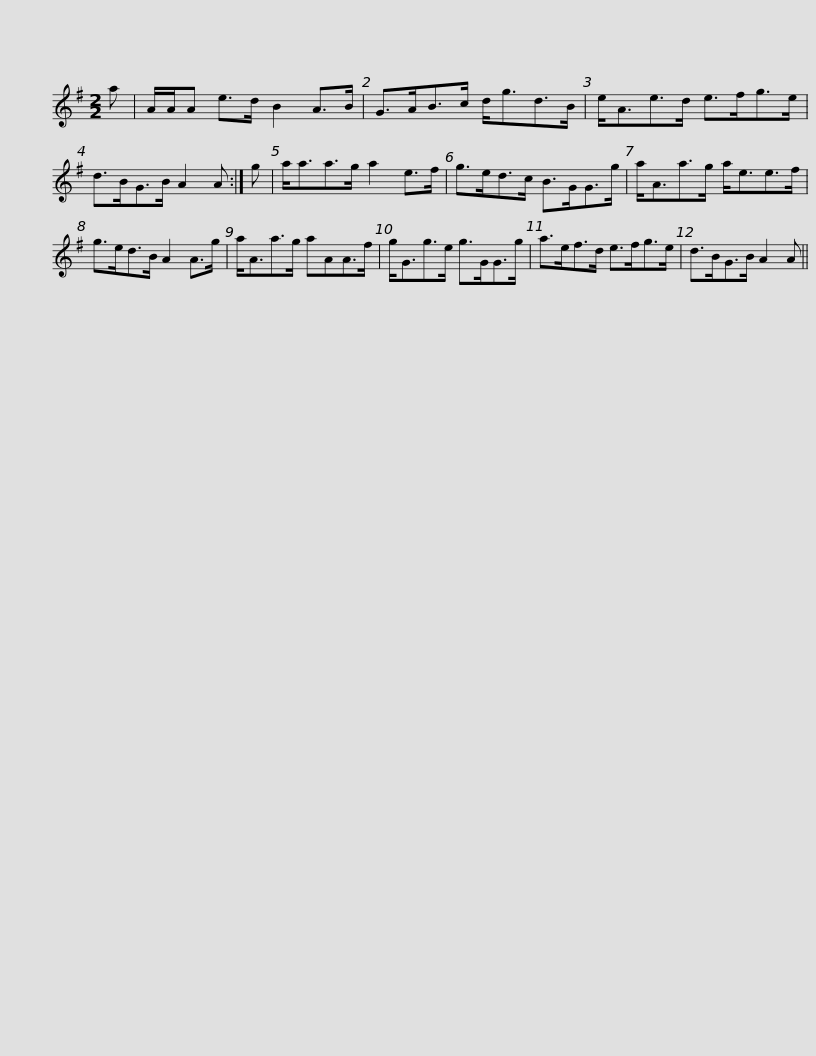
X:1
L:1/8
M:2/2
I:linebreak $
K:G
V:1 treble
V:1
 a | A/A/A e>d B2 A>B | G>AB>c d<gd>B | e<Ae>d e>fg>e | d>BG>B A2 A :| %5
 g |$ a<aa>g a2 e>f | g>ed>c B>GG>g | a<Aa>g a<ee>f | g>ed>B A2 A>g |$ %10
 a<Aa>g aAA>f | g<Gg>e g>GG>g | a>ef>d e>fg>e | d>BG>B A2 A || %14
